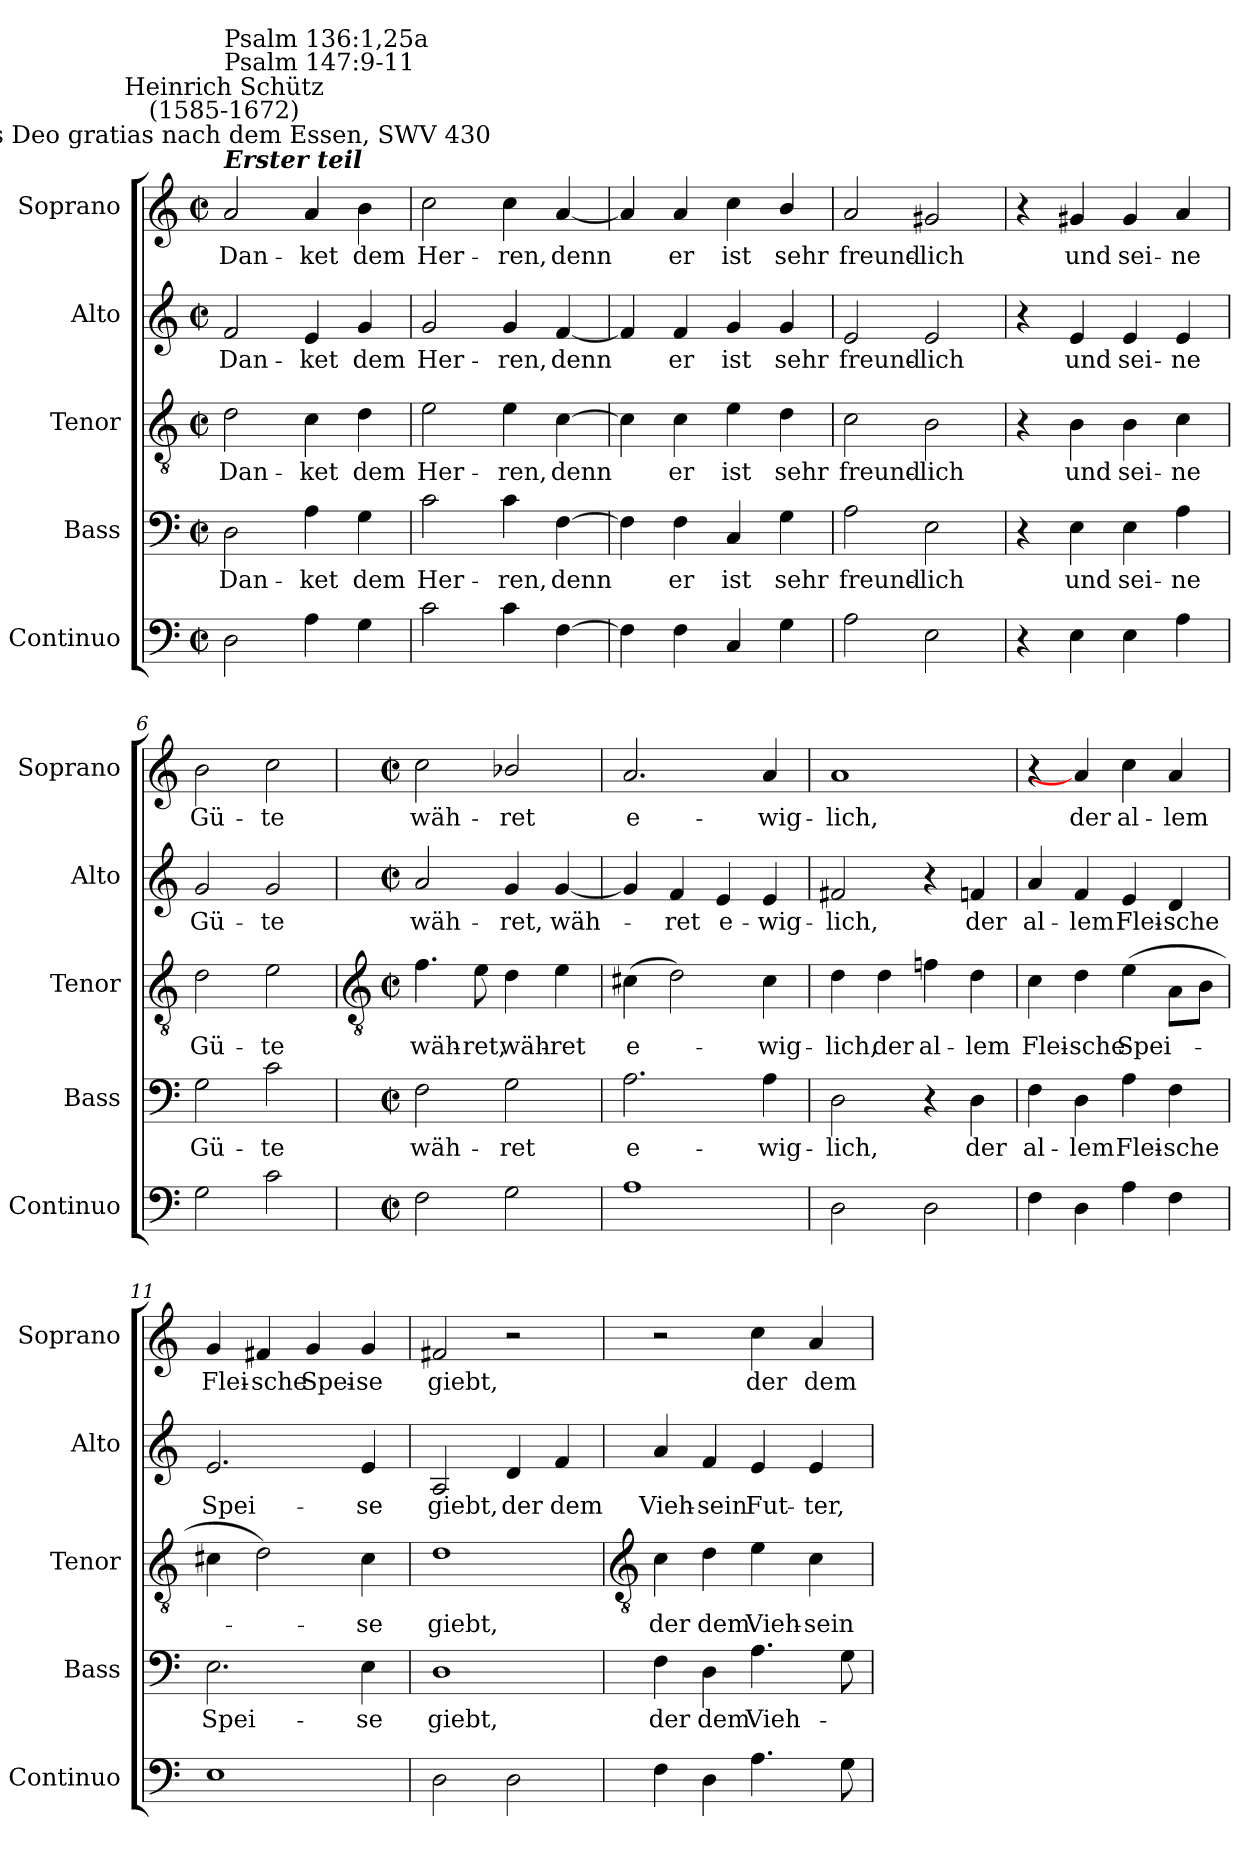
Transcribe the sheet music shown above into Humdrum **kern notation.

**kern	**kern	**text	**kern	**text	**kern	**text	**kern	**text
*part5	*part4	*part4	*part3	*part3	*part2	*part2	*part1	*part1
*staff5	*staff4	*staff4	*staff3	*staff3	*staff2	*staff2	*staff1	*staff1
*I"Continuo	*I"Bass	*	*I"Tenor	*	*I"Alto	*	*I"Soprano	*
*I'Continuo	*I'Bass	*	*I'Tenor	*	*I'Alto	*	*I'Soprano	*
*clefF4	*clefF4	*	*clefGv2	*	*clefG2	*	*clefG2	*
*k[]	*k[]	*	*k[]	*	*k[]	*	*k[]	*
*C:	*C:	*	*C:	*	*C:	*	*C:	*
*M2/2	*M2/2	*	*M2/2	*	*M2/2	*	*M2/2	*
*met(c|)	*met(c|)	*	*met(c|)	*	*met(c|)	*	*met(c|)	*
=1	=1	=1	=1	=1	=1	=1	=1	=1
!	!	!	!	!	!	!	!LO:TX:a:Bi:t=Erster teil	!
!	!	!	!	!	!	!	!LO:TX:a:cj:t=Das Deo gratias nach dem Essen, SWV 430	!
!	!	!	!	!	!	!	!LO:TX:a:cj:t=Heinrich Schütz\n(1585-1672)	!
!	!	!	!	!	!	!	!LO:TX:a:t=Psalm 136&colon;1,25a\nPsalm 147&colon;9-11	!
!	!	!LO:LY:b	!	!LO:LY:b	!	!LO:LY:b	!	!LO:LY:b
2D	2D	Dan-	2d	Dan-	2f	Dan-	2a	Dan-
!	!	!LO:LY:b	!	!LO:LY:b	!	!LO:LY:b	!	!LO:LY:b
4A	4A	-ket	4c	-ket	4e	-ket	4a	-ket
!	!	!LO:LY:b	!	!LO:LY:b	!	!LO:LY:b	!	!LO:LY:b
4G	4G	dem	4d	dem	4g	dem	4b	dem
=2	=2	=2	=2	=2	=2	=2	=2	=2
!	!	!LO:LY:b	!	!LO:LY:b	!	!LO:LY:b	!	!LO:LY:b
2c	2c	Her-	2e	Her-	2g	Her-	2cc	Her-
!	!	!LO:LY:b	!	!LO:LY:b	!	!LO:LY:b	!	!LO:LY:b
4c	4c	-ren,	4e	-ren,	4g	-ren,	4cc	-ren,
!	!	!LO:LY:b	!	!LO:LY:b	!	!LO:LY:b	!	!LO:LY:b
[4F	[4F	denn	[4c	denn	[4f	denn	[4a	denn
=3	=3	=3	=3	=3	=3	=3	=3	=3
4F]	4F]	.	4c]	.	4f]	.	4a]	.
!	!	!LO:LY:b	!	!LO:LY:b	!	!LO:LY:b	!	!LO:LY:b
4F	4F	er	4c	er	4f	er	4a	er
!	!	!LO:LY:b	!	!LO:LY:b	!	!LO:LY:b	!	!LO:LY:b
4C	4C	ist	4e	ist	4g	ist	4cc	ist
!	!	!LO:LY:b	!	!LO:LY:b	!	!LO:LY:b	!	!LO:LY:b
4G	4G	sehr	4d	sehr	4g	sehr	4b/	sehr
=4	=4	=4	=4	=4	=4	=4	=4	=4
!	!	!LO:LY:b	!	!LO:LY:b	!	!LO:LY:b	!	!LO:LY:b
2A	2A	freund-	2c	freund-	2e	freund-	2a/	freund-
!	!	!LO:LY:b	!	!LO:LY:b	!	!LO:LY:b	!	!LO:LY:b
2E	2E	-lich	2B	-lich	2e	-lich	2g#X	-lich
=5	=5	=5	=5	=5	=5	=5	=5	=5
4r	4r	.	4r	.	4r	.	4r	.
!	!	!LO:LY:b	!	!LO:LY:b	!	!LO:LY:b	!	!LO:LY:b
4E	4E	und	4B	und	4e	und	4g#X	und
!	!	!LO:LY:b	!	!LO:LY:b	!	!LO:LY:b	!	!LO:LY:b
4E	4E	sei-	4B	sei-	4e	sei-	4g#	sei-
!	!	!LO:LY:b	!	!LO:LY:b	!	!LO:LY:b	!	!LO:LY:b
4A	4A	-ne	4c	-ne	4e	-ne	4a	-ne
=6	=6	=6	=6	=6	=6	=6	=6	=6
!	!	!LO:LY:b	!	!LO:LY:b	!	!LO:LY:b	!	!LO:LY:b
2G	2G	Gü-	2d	Gü-	2g	Gü-	2b	Gü-
!	!	!LO:LY:b	!	!LO:LY:b	!	!LO:LY:b	!	!LO:LY:b
2c	2c	-te	2e	-te	2g	-te	2cc	-te
!!LO:LB:g=z
=7	=7	=7	=7	=7	=7	=7	=7	=7
*	*	*	*clefGv2	*	*	*	*	*
*M2/2	*M2/2	*	*M2/2	*	*M2/2	*	*M2/2	*
*met(c|)	*met(c|)	*	*met(c|)	*	*met(c|)	*	*met(c|)	*
!	!	!LO:LY:b	!	!LO:LY:b	!	!LO:LY:b	!	!LO:LY:b
2F	2F	wäh-	4.f	wäh-	2a/	wäh-	2cc	wäh-
!	!	!	!	!LO:LY:b	!	!	!	!
.	.	.	8e	-ret,	.	.	.	.
!	!	!LO:LY:b	!	!LO:LY:b	!	!LO:LY:b	!	!LO:LY:b
2G	2G	-ret	4d	wäh-	4g	-ret,	2b-X/	-ret
!	!	!	!	!LO:LY:b	!	!LO:LY:b	!	!
.	.	.	4e	-ret	[4g	wäh-	.	.
=8	=8	=8	=8	=8	=8	=8	=8	=8
!	!	!LO:LY:b	!	!LO:LY:b	!	!	!	!LO:LY:b
1A	2.A	e-	(>4c#X	e-	4g]	.	2.a	e-
!	!	!	!	!	!	!LO:LY:b	!	!
.	.	.	2d)	.	4f	ret	.	.
!	!	!	!	!	!	!LO:LY:b	!	!
.	.	.	.	.	4e	e-	.	.
!	!	!LO:LY:b	!	!LO:LY:b	!	!LO:LY:b	!	!LO:LY:b
.	4A	-wig-	4c#	wig-	4e	-wig-	4a	-wig-
=9	=9	=9	=9	=9	=9	=9	=9	=9
!	!	!LO:LY:b	!	!LO:LY:b	!	!LO:LY:b	!	!LO:LY:b
2D	2D	-lich,	4d	-lich,	2f#X	-lich,	1a	-lich,
!	!	!	!	!LO:LY:b	!	!	!	!
.	.	.	4d	der	.	.	.	.
!	!	!	!	!LO:LY:b	!	!	!	!
2D	4r	.	4fn	al-	4r	.	.	.
!	!	!LO:LY:b	!	!LO:LY:b	!	!LO:LY:b	!	!
.	4D	der	4d	-lem	4fn	der	.	.
=10	=10	=10	=10	=10	=10	=10	=10	=10
!	!	!LO:LY:b	!	!LO:LY:b	!	!LO:LY:b	!	!
4F	4F	al-	4c	Flei-	4a/	al-	4r	.
!	!	!LO:LY:b	!	!LO:LY:b	!	!LO:LY:b	!	!LO:LY:b
4D	4D	-lem	4d	-sche	4f	-lem	4a]	der
!	!	!LO:LY:b	!	!LO:LY:b	!	!LO:LY:b	!	!LO:LY:b
4A	4A	Flei-	(>4e	Spei-	4e	Flei-	4cc	al-
!	!	!LO:LY:b	!	!	!	!LO:LY:b	!	!LO:LY:b
4F	4F	-sche	8A\L	.	4d	-sche	4a/	-lem
.	.	.	8B\J	.	.	.	.	.
=11	=11	=11	=11	=11	=11	=11	=11	=11
!	!	!LO:LY:b	!	!	!	!LO:LY:b	!	!LO:LY:b
1E	2.E	Spei-	4c#X	.	2.e	Spei-	4g	Flei-
!	!	!	!	!	!	!	!	!LO:LY:b
.	.	.	2d)	.	.	.	4f#X	-sche
!	!	!	!	!	!	!	!	!LO:LY:b
.	.	.	.	.	.	.	4g	Spei-
!	!	!LO:LY:b	!	!LO:LY:b	!	!LO:LY:b	!	!LO:LY:b
.	4E	-se	4c#	se	4e	-se	4g	-se
=12	=12	=12	=12	=12	=12	=12	=12	=12
!	!	!LO:LY:b	!	!LO:LY:b	!	!LO:LY:b	!	!LO:LY:b
2D	1D	giebt,	1d	giebt,	2A	giebt,	2f#X	giebt,
!	!	!	!	!	!	!LO:LY:b	!	!
2D	.	.	.	.	4d	der	2r	.
!	!	!	!	!	!	!LO:LY:b	!	!
.	.	.	.	.	4f	dem	.	.
!!LO:LB:g=z
=13	=13	=13	=13	=13	=13	=13	=13	=13
*	*	*	*clefGv2	*	*	*	*	*
!	!	!LO:LY:b	!	!LO:LY:b	!	!LO:LY:b	!	!
4F	4F	der	4c	der	4a/	Vieh-	2r	.
!	!	!LO:LY:b	!	!LO:LY:b	!	!LO:LY:b	!	!
4D	4D	dem	4d	dem	4f	-sein	.	.
!	!	!LO:LY:b	!	!LO:LY:b	!	!LO:LY:b	!	!LO:LY:b
4.A	4.A	Vieh-	4e	Vieh-	4e	Fut-	4cc	der
!	!	!	!	!LO:LY:b	!	!LO:LY:b	!	!LO:LY:b
.	.	.	4c	-sein	4e	-ter,	4a	dem
8G	8G	.	.	.	.	.	.	.
=	=	=	=	=	=	=	=	=
*-	*-	*-	*-	*-	*-	*-	*-	*-
